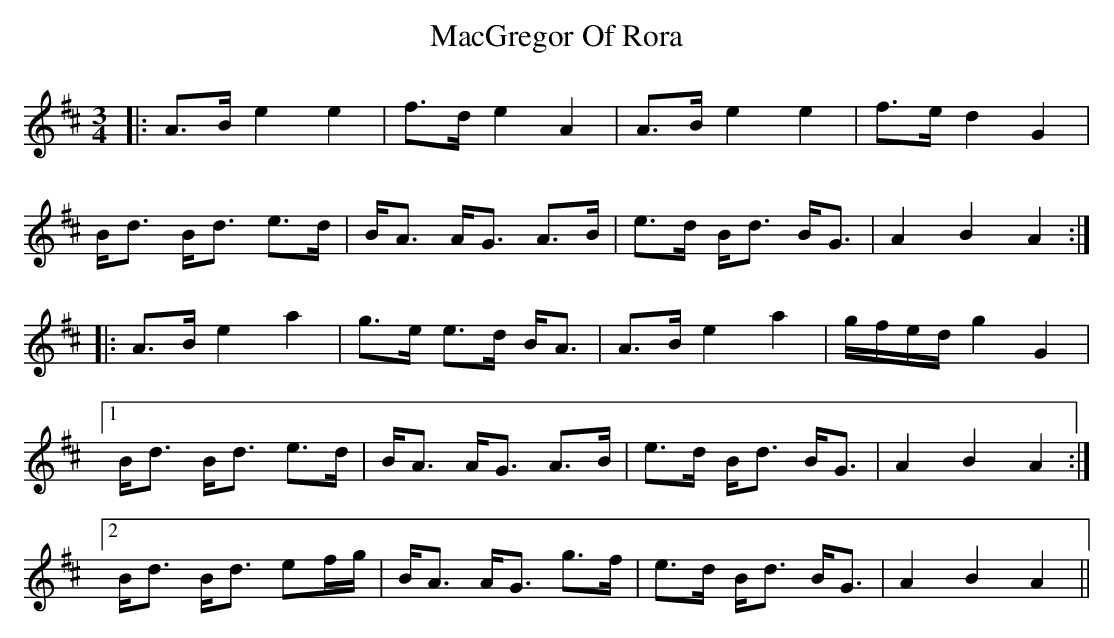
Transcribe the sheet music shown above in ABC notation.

X:1
T: MacGregor Of Rora
M: 3/4
L: 1/8
K: Amix
|:A3/2B/ e2 e2|f3/2d/ e2 A2|A3/2B/ e2 e2|f3/2e/ d2 G2|
B/d3/2 B/d3/2 e3/2d/|B/A3/2 A/G3/2 A3/2B/|e3/2d/ B/d3/2 B/G3/2|A2 B2 A2:|
|:A3/2B/ e2 a2|g3/2e/ e3/2d/ B/A3/2|A3/2B/ e2 a2|g/f/e/d/ g2 G2|
[1 B/d3/2 B/d3/2 e3/2d/|B/A3/2 A/G3/2 A3/2B/|e3/2d/ B/d3/2 B/G3/2|A2 B2 A2:|
[2 B/d3/2 B/d3/2 ef/g/|B/A3/2 A/G3/2 g3/2f/|e3/2d/ B/d3/2 B/G3/2|A2 B2 A2||
